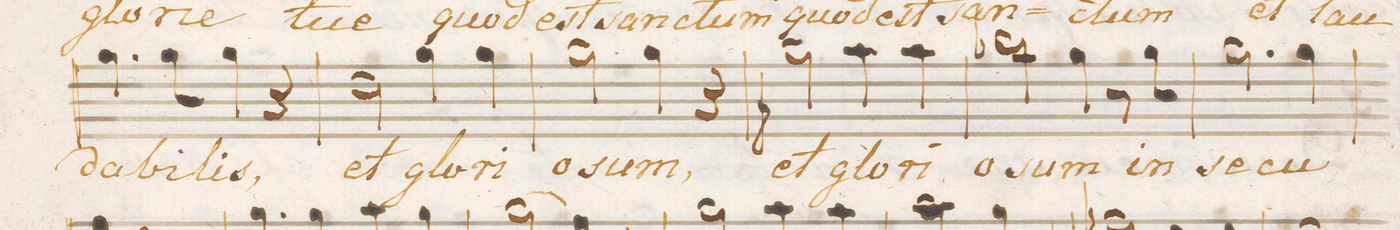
**kern	**text	**dynam
*I"Alto.	*	*
*clefC3	*	*
*k[b-e-a-d-]	*	*
*met(C.)	*	*
*M4/4	*	*
4.a-\	-da-	.
8a-\	-bi-	.
4a-\	-lis,	.
4r	.	.
=40	=40	=40
2e-\	et	.
4a-\	glo-	.
4a-\	-ri-	.
=41	=41	=41
2a-\	-o-	.
4a-\	-sum,	.
4r	.	.
=42	=42	=42
2a-\	et	f
4b-\	glo-	.
4b-\	-ri-	.
=43	=43	=43
2cc-X\	-o-	.
4a-\	-sum,	.
8r	.	.
8a-\	in	.
=44	=44	=44
2.a-\	se-	.
4a-\	-cu-	.
=45	=45	=45
*-	*-	*-
